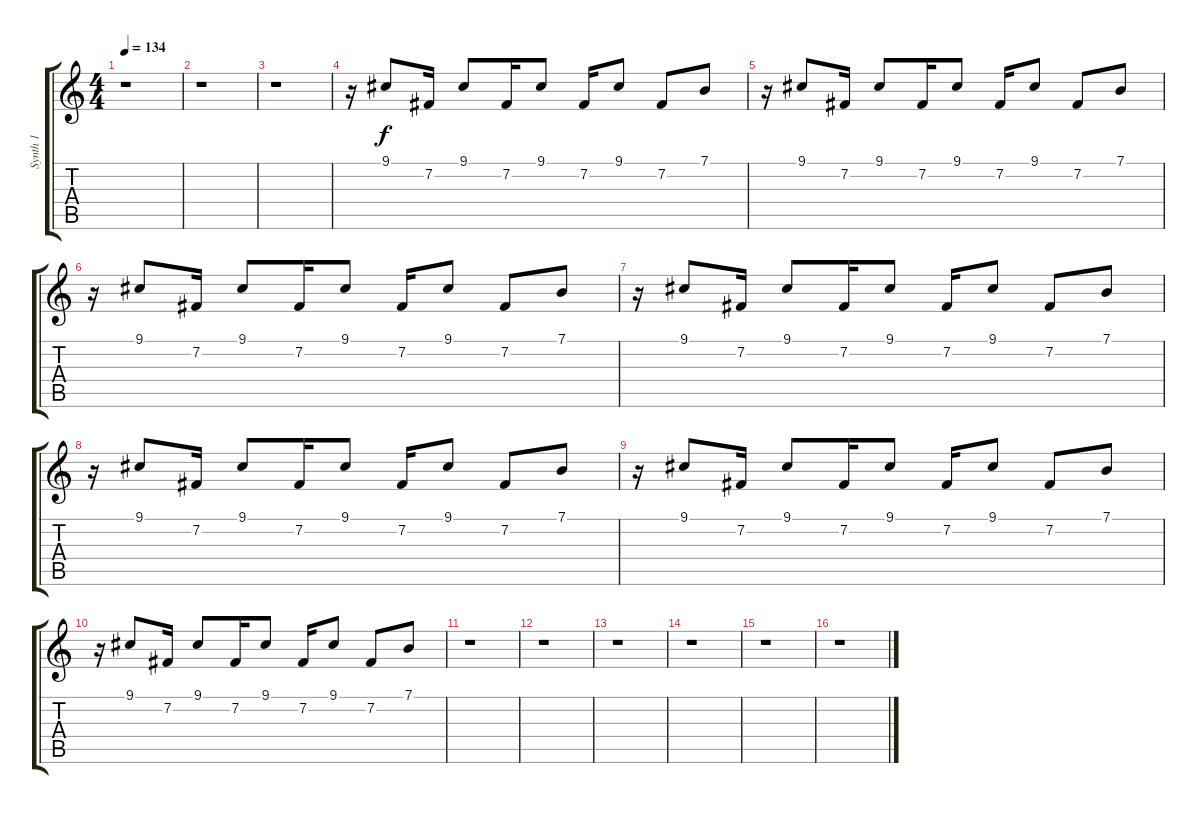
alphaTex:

\track ("Synth 1" "Synth 1") {instrument lead2sawtooth}
\staff {score tabs}
\tuning (E4 B3 G3 D3 A2 E2) {hide}
\ts (4 4)
\tempo 134
\clef g2
\ks c
r.1{dy f} |
r.1 |
r.1 |
r.16 9.1.8{balance 8} 7.2.16{balance 9} 9.1.8{balance 10} 7.2.16{balance 11} 9.1.8{balance 11} 7.2.16{balance 12} 9.1.8{balance 12} 7.2.8{balance 12} 7.1.8 |
r.16 9.1.8{balance 11} 7.2.16{balance 11} 9.1.8{balance 10} 7.2.16{balance 9} 9.1.8{balance 9} 7.2.16{balance 8} 9.1.8{balance 7} 7.2.8{balance 6} 7.1.8{balance 5} |
r.16 9.1.8{balance 4} 7.2.16{balance 4} 9.1.8 7.2.16 9.1.8{balance 4} 7.2.16{balance 5} 9.1.8{balance 5} 7.2.8{balance 6} 7.1.8{balance 7} |
r.16 9.1.8{balance 8} 7.2.16{balance 9} 9.1.8{balance 10} 7.2.16{balance 11} 9.1.8{balance 11} 7.2.16{balance 12} 9.1.8{balance 12} 7.2.8{balance 12} 7.1.8 |
r.16 9.1.8{balance 11} 7.2.16{balance 11} 9.1.8{balance 10} 7.2.16{balance 9} 9.1.8{balance 9} 7.2.16{balance 8} 9.1.8{balance 7} 7.2.8{balance 6} 7.1.8{balance 5} |
r.16 9.1.8{balance 4} 7.2.16{balance 4} 9.1.8 7.2.16 9.1.8{balance 4} 7.2.16{balance 5} 9.1.8{balance 5} 7.2.8{balance 6} 7.1.8{balance 7} |
r.16 9.1.8{balance 8} 7.2.16{balance 9} 9.1.8{balance 10} 7.2.16{balance 11} 9.1.8{balance 11} 7.2.16{balance 12} 9.1.8{balance 12} 7.2.8{balance 12} 7.1.8 |
r.1 |
r.1 |
r.1 |
r.1 |
r.1 |
r.1
